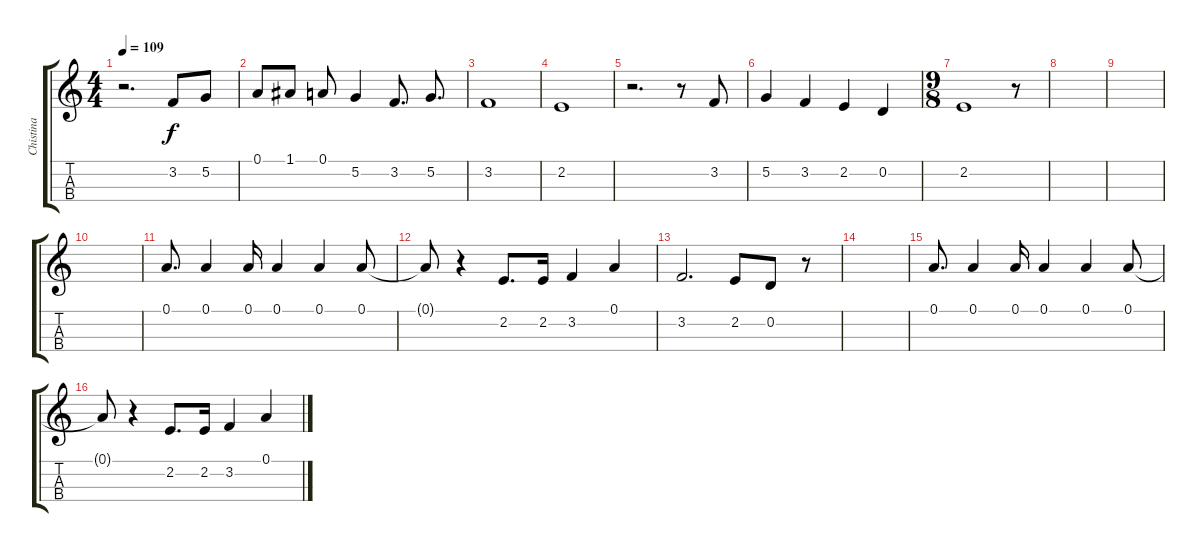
\track ("Chistina" "Chistina") {instrument sopranosax}
\staff {score tabs}
\tuning (A4 D4 G3 C3) {hide}
\ts (4 4)
\tempo 109
\clef g2
\ks c
r.2{d dy f} 3.2.8 5.2.8 |
0.1.8 1.1.8 0.1.8 5.2.4 3.2.8{d} 5.2.8{d} |
3.2.1 |
2.2.1 |
r.2{d} r.8 3.2.8 |
5.2.4 3.2.4 2.2.4 0.2.4 |
\ts (9 8)
2.2.1 r.8 |
|
|
|
0.1.8{d} 0.1.4 0.1.16 0.1.4 0.1.4 0.1.8 |
0.1{t}.8 r.4 2.2.8{d} 2.2.16 3.2.4 0.1.4 |
3.2.2{d} 2.2.8 0.2.8 r.8 |
|
0.1.8{d} 0.1.4 0.1.16 0.1.4 0.1.4 0.1.8 |
0.1{t}.8 r.4 2.2.8{d} 2.2.16 3.2.4 0.1.4
